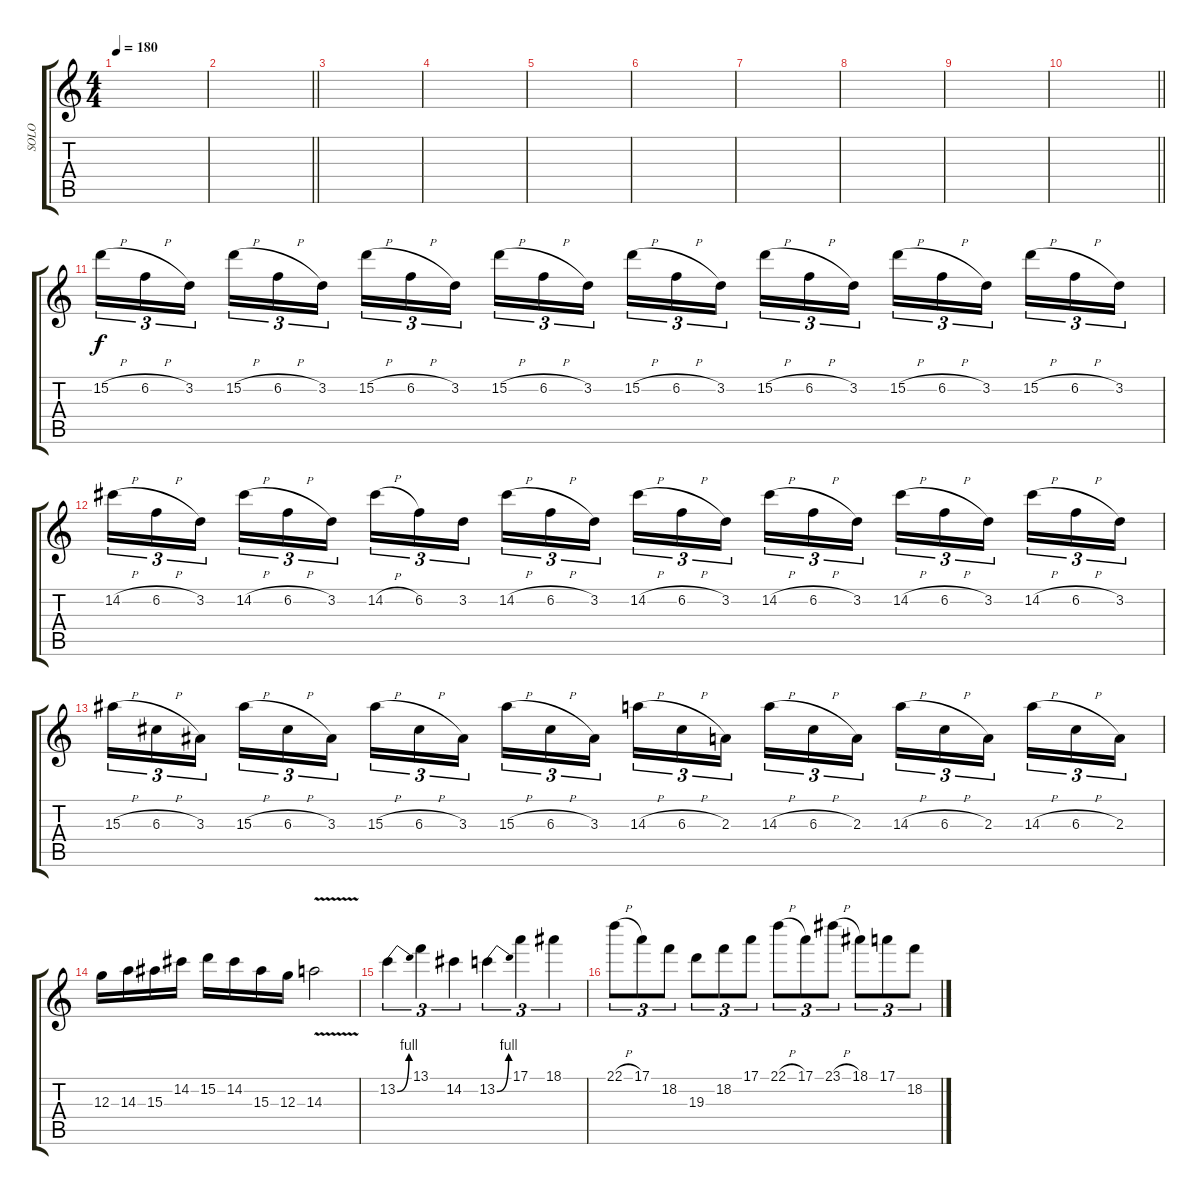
\track ("SOLO" "SOLO") {instrument distortionguitar}
\staff {score tabs}
\tuning (E4 B3 G3 D3 A2 D2) {hide}
\ts (4 4)
\tempo 180
\clef g2
\ks c
|
\barLineRight lightlight
|
|
|
|
|
|
|
|
\barLineRight lightlight
|
15.2{h}.16{tu (3 2)} 6.2{h}.16{tu (3 2)} 3.2.16{tu (3 2) beam splitsecondary} 15.2{h}.16{tu (3 2)} 6.2{h}.16{tu (3 2)} 3.2.16{tu (3 2)} 15.2{h}.16{tu (3 2)} 6.2{h}.16{tu (3 2)} 3.2.16{tu (3 2) beam splitsecondary} 15.2{h}.16{tu (3 2)} 6.2{h}.16{tu (3 2)} 3.2.16{tu (3 2)} 15.2{h}.16{tu (3 2)} 6.2{h}.16{tu (3 2)} 3.2.16{tu (3 2) beam splitsecondary} 15.2{h}.16{tu (3 2)} 6.2{h}.16{tu (3 2)} 3.2.16{tu (3 2)} 15.2{h}.16{tu (3 2)} 6.2{h}.16{tu (3 2)} 3.2.16{tu (3 2) beam splitsecondary} 15.2{h}.16{tu (3 2)} 6.2{h}.16{tu (3 2)} 3.2.16{tu (3 2)} |
14.2{h}.16{tu (3 2)} 6.2{h}.16{tu (3 2)} 3.2.16{tu (3 2) beam splitsecondary} 14.2{h}.16{tu (3 2)} 6.2{h}.16{tu (3 2)} 3.2.16{tu (3 2)} 14.2{h}.16{tu (3 2)} 6.2.16{tu (3 2)} 3.2.16{tu (3 2) beam splitsecondary} 14.2{h}.16{tu (3 2)} 6.2{h}.16{tu (3 2)} 3.2.16{tu (3 2)} 14.2{h}.16{tu (3 2)} 6.2{h}.16{tu (3 2)} 3.2.16{tu (3 2) beam splitsecondary} 14.2{h}.16{tu (3 2)} 6.2{h}.16{tu (3 2)} 3.2.16{tu (3 2)} 14.2{h}.16{tu (3 2)} 6.2{h}.16{tu (3 2)} 3.2.16{tu (3 2) beam splitsecondary} 14.2{h}.16{tu (3 2)} 6.2{h}.16{tu (3 2)} 3.2.16{tu (3 2)} |
15.3{h}.16{tu (3 2)} 6.3{h}.16{tu (3 2)} 3.3.16{tu (3 2) beam splitsecondary} 15.3{h}.16{tu (3 2)} 6.3{h}.16{tu (3 2)} 3.3.16{tu (3 2)} 15.3{h}.16{tu (3 2)} 6.3{h}.16{tu (3 2)} 3.3.16{tu (3 2) beam splitsecondary} 15.3{h}.16{tu (3 2)} 6.3{h}.16{tu (3 2)} 3.3.16{tu (3 2)} 14.3{h}.16{tu (3 2)} 6.3{h}.16{tu (3 2)} 2.3.16{tu (3 2) beam splitsecondary} 14.3{h}.16{tu (3 2)} 6.3{h}.16{tu (3 2)} 2.3.16{tu (3 2)} 14.3{h}.16{tu (3 2)} 6.3{h}.16{tu (3 2)} 2.3.16{tu (3 2) beam splitsecondary} 14.3{h}.16{tu (3 2)} 6.3{h}.16{tu (3 2)} 2.3.16{tu (3 2)} |
12.3.16 14.3.16 15.3.16 14.2.16 15.2.16 14.2.16 15.3.16 12.3.16 14.3{v}.2 |
13.2{be (bend 0 0 60 4)}.4{tu (3 2)} 13.1.4{tu (3 2)} 14.2.4{tu (3 2)} 13.2{be (bend 0 0 60 4)}.4{tu (3 2)} 17.1.4{tu (3 2)} 18.1.4{tu (3 2)} |
22.1{h}.8{tu (3 2)} 17.1.8{tu (3 2)} 18.2.8{tu (3 2)} 19.3.8{tu (3 2)} 18.2.8{tu (3 2)} 17.1.8{tu (3 2)} 22.1{h}.8{tu (3 2)} 17.1.8{tu (3 2)} 23.1{h}.8{tu (3 2)} 18.1.8{tu (3 2)} 17.1.8{tu (3 2)} 18.2.8{tu (3 2)}
